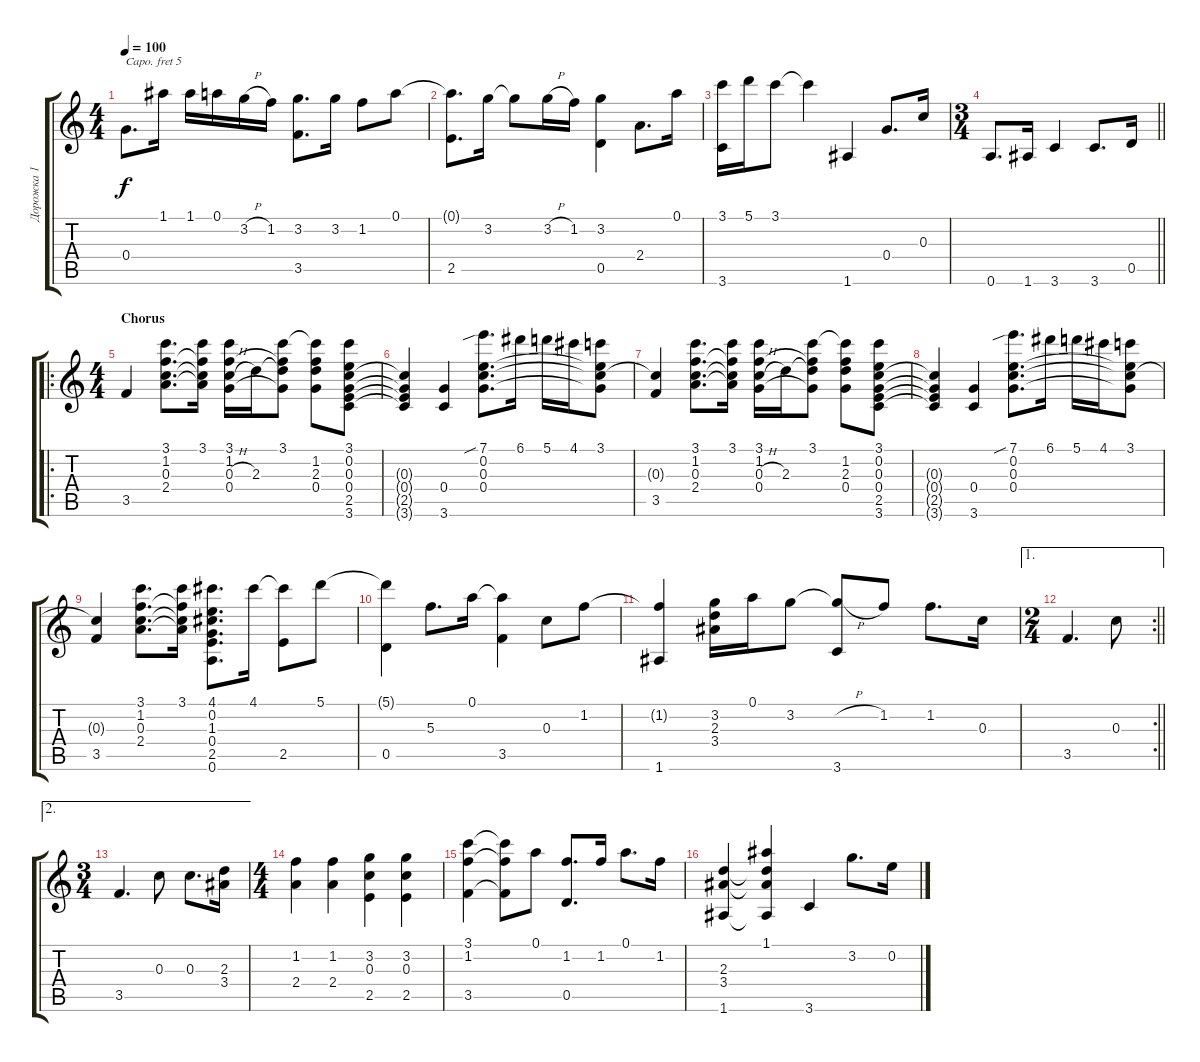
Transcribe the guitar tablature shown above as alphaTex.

\track ("Дорожка 1" "Дорожка 1") {instrument acousticguitarsteel}
\staff {score tabs}
\capo 5
\tuning (E4 B3 G3 D3 A2 E2) {hide}
\ts (4 4)
\tempo 100
\clef g2
\ks c
0.4.8{d dy f} 1.1.16 1.1.16 0.1.16 3.2{h}.16 1.2.16 (3.2 3.5).8{d} 3.2.16 1.2.8 0.1.8 |
(0.1{t} 2.5).8{d} 3.2.16 3.2{t}.8 3.2{h}.16 1.2.16 (3.2 0.5).4 2.4.8{d} 0.1.16 |
(3.1 3.6).16 5.1.16 3.1.8 3.1{t}.4 1.6.4 0.4.8{d} 0.3.16 |
\ts (3 4)
\barLineRight lightlight
0.6.8{d} 1.6.16 3.6.4 3.6.8{d} 0.5.16 |
\ro
\ts (4 4)
\section ("" "Chorus")
3.5.4 (3.1 1.2 0.3 2.4).8{d} (3.1 1.2{t} 0.3{t} 2.4{t}).16 (3.1 1.2 0.3{h} 0.4).16 2.3.16 (3.1 1.2{t} 2.3{t} 0.4{t}).8 (3.1{t} 1.2 2.3 0.4).8 (3.1 0.2 0.3 0.4 2.5 3.6).8 |
(0.3{t} 0.4{t} 2.5{t} 3.6{t}).4 (0.4 3.6).4 (7.1{sib} 0.2 0.3 0.4).8{d} 6.1.16 5.1.16 4.1.16 (3.1 0.2{t} 0.3{t} 0.4{t}).8 |
(0.3{t} 3.5).4 (3.1 1.2 0.3 2.4).8{d} (3.1 1.2{t} 0.3{t} 2.4{t}).16 (3.1 1.2 0.3{h} 0.4).16 2.3.16 (3.1 1.2{t} 2.3{t} 0.4{t}).8 (3.1{t} 1.2 2.3 0.4).8 (3.1 0.2 0.3 0.4 2.5 3.6).8 |
(0.3{t} 0.4{t} 2.5{t} 3.6{t}).4 (0.4 3.6).4 (7.1{sib} 0.2 0.3 0.4).8{d} 6.1.16 5.1.16 4.1.16 (3.1 0.2{t} 0.3{t} 0.4{t}).8 |
(0.3{t} 3.5).4 (3.1 1.2 0.3 2.4).8{d} (3.1 1.2{t} 0.3{t} 2.4{t}).16 (4.1 0.2 1.3 0.4 2.5 0.6).8{d} 4.1.16 (4.1{t} 2.5).8 5.1.8 |
(5.1{t} 0.5).4 5.3.8{d} 0.1.16 (0.1{t} 3.5).4 0.3.8 1.2.8 |
(1.2{t} 1.6).4 (3.2 2.3 3.4).16 0.1.16 3.2.8 (3.2{h t} 3.6).8 1.2.8 1.2.8{d} 0.3.16 |
\ae 1
\rc 2
\ts (2 4)
\barLineRight lightlight
3.5.4{d} 0.3.8 |
\ae 2
\ts (3 4)
3.5.4{d} 0.3.8 0.3.8{d} (2.3 3.4).16 |
\ts (4 4)
(1.2 2.4).4 (1.2 2.4).4 (3.2 0.3 2.5).4 (3.2 0.3 2.5).4 |
(3.1 1.2 3.5).4 (3.1{t} 1.2{t} 3.5{t}).8 0.1.8 (1.2 0.5).8{d} 1.2.16 0.1.8{d} 1.2.16 |
(2.3 3.4 1.6).4 (1.1 2.3{t} 3.4{t} 1.6{t}).4 3.6.4 3.2.8{d} 0.2.16
